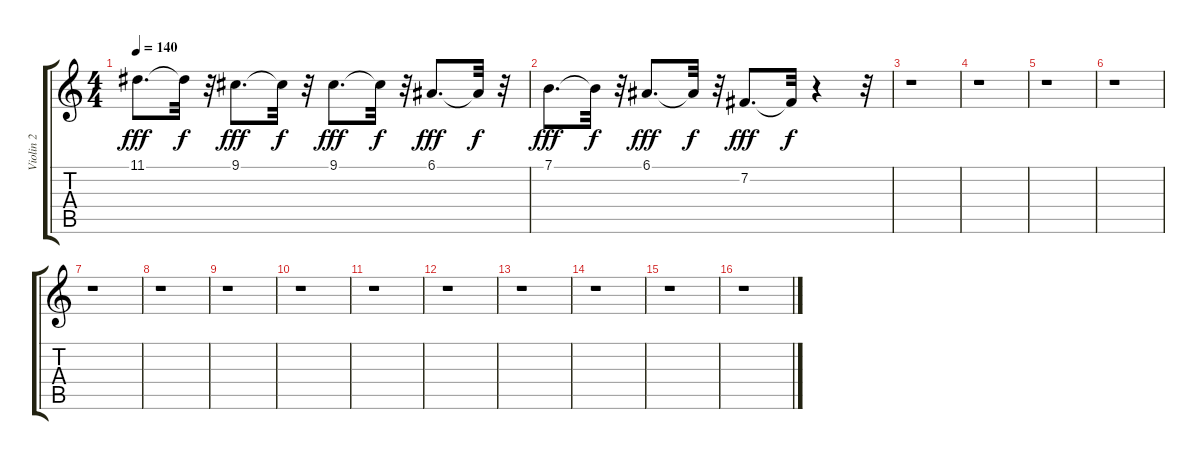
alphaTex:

\track ("Violin 2" "Violin 2") {instrument tremolostrings}
\staff {score tabs}
\tuning (E4 B3 G3 D3 A2 E2) {hide}
\ts (4 4)
\tempo 140
\clef g2
\ks c
11.1.8{d dy fff} 11.1{t}.32{dy f} r.32 9.1.8{d dy fff} 9.1{t}.32{dy f} r.32 9.1.8{d dy fff} 9.1{t}.32{dy f} r.32 6.1.8{d dy fff} 6.1{t}.32{dy f} r.32 |
7.1.8{d dy fff} 7.1{t}.32{dy f} r.32 6.1.8{d dy fff} 6.1{t}.32{dy f} r.32 7.2.8{d dy fff} 7.2{t}.32{dy f} r.4 r.32 |
r.1 |
r.1 |
r.1 |
r.1 |
r.1 |
r.1 |
r.1 |
r.1 |
r.1 |
r.1 |
r.1 |
r.1 |
r.1 |
r.1
